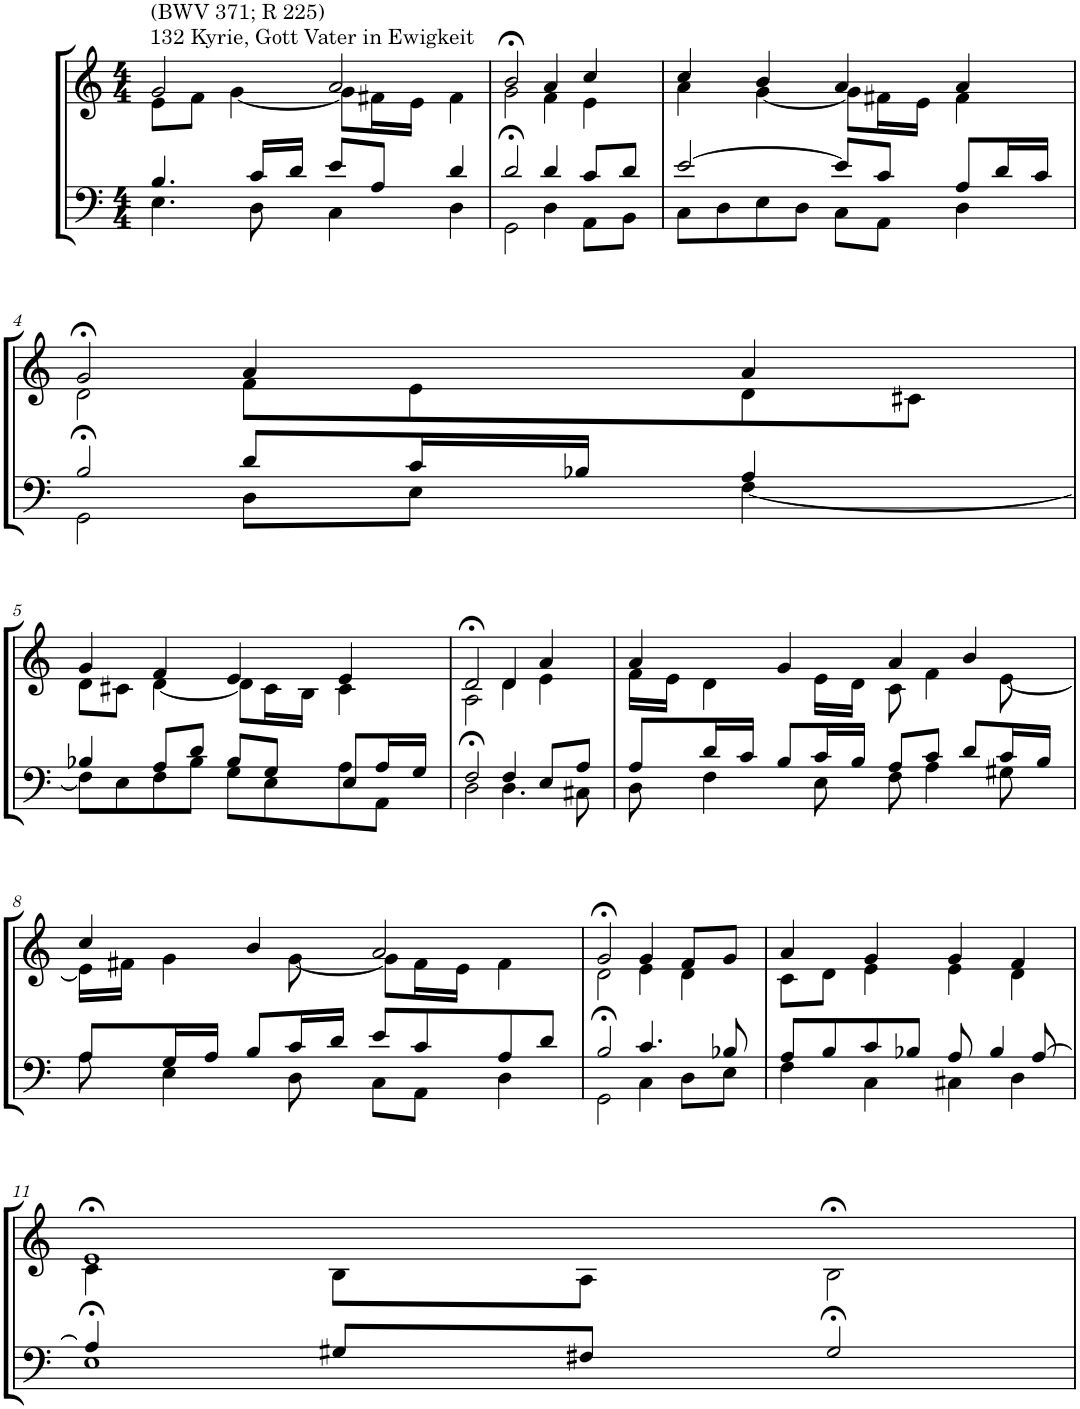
**kern	**kern
*part2	*part1
*staff2	*staff1
*I"Tenor/Baß	*I"Sopran/Alt
*clefF4	*clefG2
*k[]	*k[]
*M4/4	*M4/4
=1	=1
*^	*^
!	!	!LO:TX:a:t=132 Kyrie, Gott Vater in Ewigkeit	!
!	!	!LO:TX:a:t=(BWV 371; R 225)	!
4.B/	4.E\	2g/	8e\L
.	.	.	8f\J
.	.	.	[4g\
16c/LL	8D\	.	.
16d/JJ	.	.	.
8e/L	4C\	2a/	8g\L]
8A/J	.	.	16f#X\L
.	.	.	16e\JJ
4d/	4D\	.	4f#\
=2	=2	=2	=2
2d/	2GG>\	2b>/	2g\
4d/	4D\	4a/	4f\
8c/L	8AA\L	4cc/	4e\
8d/J	8BB\J	.	.
=3	=3	=3	=3
[2e/	8C\L	4cc/	4a\
.	8D\	.	.
.	8E\	4b/	[4g\
.	8D\J	.	.
8e/L]	8C\L	4a/	8g\L]
8c/J	8AA\J	.	16f#X\L
.	.	.	16e\JJ
8A/L	4D\	4a/	4f#\
16d/L	.	.	.
16c/JJ	.	.	.
!!LO:LB:g=z	!!
=4	=4	=4	=4
2B/	2GG>\	2g>/	2d\
8d/L	8D\L	4a/	8f\L
16c/L	8E\J	.	8e\
16B-X/JJ	.	.	.
4A/	[4F\	4a/	8d\
.	.	.	8c#X\J
!!LO:LB:g=z	!!
=5	=5	=5	=5
4B-X/	8F\L]	4g/	8d\L
.	8E\	.	8c#X\J
8A/L	8F\	4f/	[4d\
8d/J	8B-\J	.	.
8B-/L	8G\L	4e/	8d\L]
8G/J	8E\	.	16c#\L
.	.	.	16B\JJ
8E/L	8A\	4e/	4c#\
16A/L	8AA\J	.	.
16G/JJ	.	.	.
=6	=6	=6	=6
2F/	2D>\	2d>/	2A\
4F/	4.D\	4d/	4d\
8E/L	.	4a/	4e\
8A/J	8C#X\	.	.
=7	=7	=7	=7
8A/L	8D\	4a/	16f\LL
.	.	.	16e\JJ
16d/L	4F\	.	4d\
16c/JJ	.	.	.
8B/L	.	4g/	.
16c/L	8E\	.	16e\LL
16B/JJ	.	.	16d\JJ
8A/L	8F\	4a/	8c\
8c/J	4A\	.	4f\
8d/L	.	4b/	.
16c/L	8G#X\	.	[8e\
16B/JJ	.	.	.
!!LO:LB:g=z	!!
=8	=8	=8	=8
8A/L	8A\	4cc/	16e\LL]
.	.	.	16f#X\JJ
16G/L	4E\	.	4g\
16A/JJ	.	.	.
8B/L	.	4b/	.
16c/L	8D\	.	[8g\
16d/JJ	.	.	.
8e/L	8C\L	2a/	8g\L]
8c/	8AA\J	.	16f#\L
.	.	.	16e\JJ
8A/	4D\	.	4f#\
8d/J	.	.	.
=9	=9	=9	=9
2B/	2GG>\	2g>/	2d\
4.c/	4C\	4g/	4e\
.	8D\L	8f/L	4d\
8B-X/	8E\J	8g/J	.
=10	=10	=10	=10
8A/L	4F\	4a/	8c\L
8B/	.	.	8d\J
8c/	4C\	4g/	4e\
8B-X/J	.	.	.
8A/	4C#X\	4g/	4e\
4B-/	.	.	.
.	4D\	4f/	4d\
[8A/	.	.	.
!!LO:LB:g=z	!!
=11	=11	=11	=11
4A/]	1E>	1e>	4c\
8G#X/L	.	.	8B\L
8F#X/J	.	.	8A\J
2G#>/	.	.	2B>\
*v	*v	*	*
*	*v	*v
=	=
*-	*-
